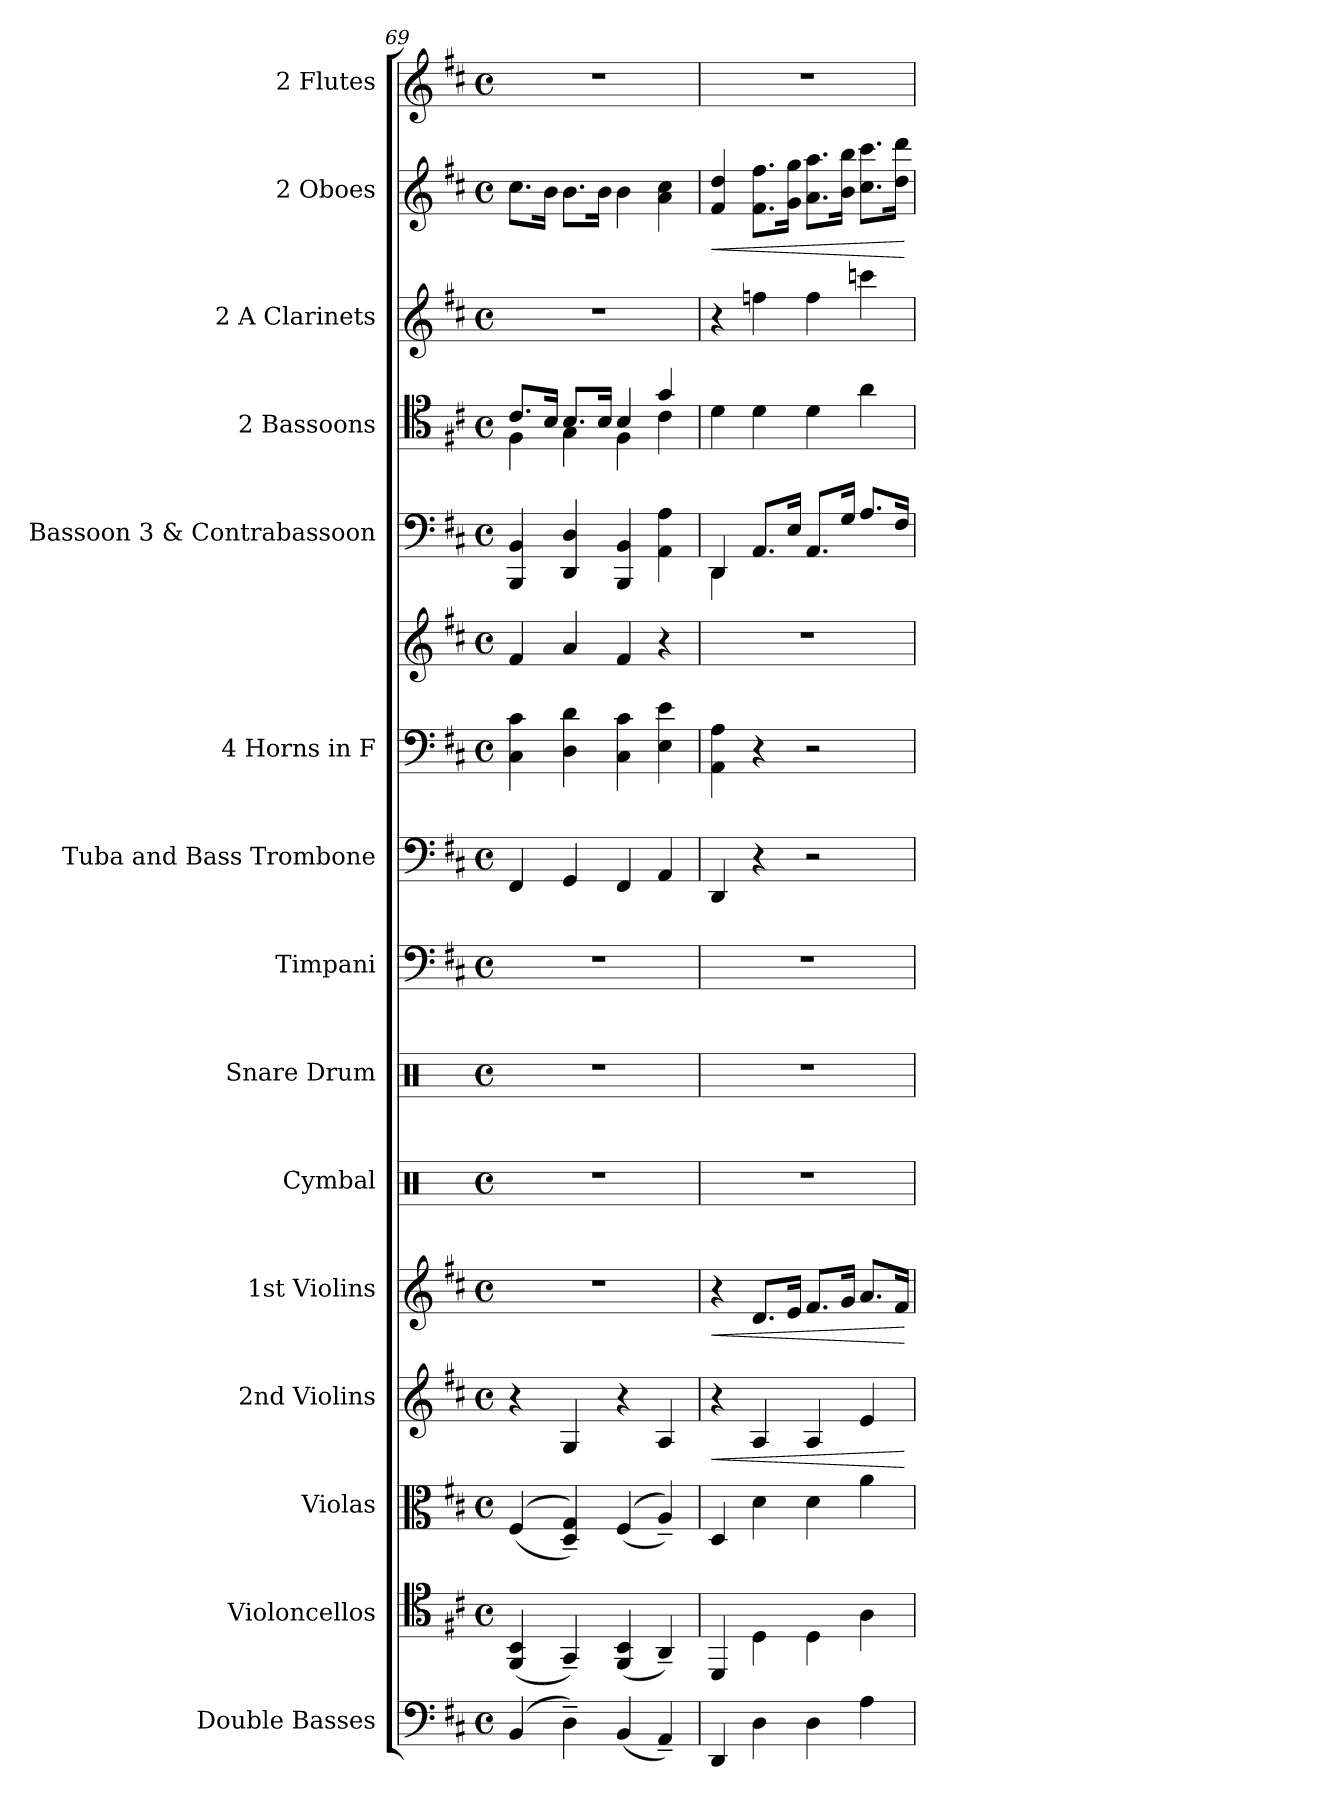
**kern	**kern	**kern	**kern	**dynam	**kern	**dynam	**kern	**kern	**kern	**kern	**kern	**kern	**kern	**kern	**kern	**kern	**dynam	**kern
*part15	*part14	*part13	*part12	*part12	*part11	*part11	*part10	*part9	*part8	*part7	*part6	*part6	*part5	*part4	*part3	*part2	*part2	*part1
*staff16	*staff15	*staff14	*staff13	*staff13	*staff12	*staff12	*staff11	*staff10	*staff9	*staff8	*staff7	*staff6	*staff5	*staff4	*staff3	*staff2	*staff2	*staff1
*I"Double Basses	*I"Violoncellos	*I"Violas	*I"2nd Violins	*	*I"1st Violins	*	*I"Cymbal	*I"Snare Drum	*I"Timpani	*I"Tuba and  Bass Trombone	*I"4 Horns in F	*	*I"Bassoon 3 &amp; Contrabassoon	*I"2 Bassoons	*I"2 A Clarinets	*I"2 Oboes	*	*I"2 Flutes
*	*	*	*	*	*	*	*I'Cym	*I'Sn Dr	*I'Timp	*I'Tba	*I'Hn	*	*I'Bsn	*I'Bsn	*I'Cl	*I'Ob	*	*I'Fl
*clefF4	*clefC4	*clefC3	*clefG2	*	*clefG2	*	*clefX	*clefX	*clefF4	*clefF4	*clefF4	*clefG2	*clefF4	*clefC4	*clefG2	*clefG2	*	*clefG2
*ITrd7c12	*	*	*	*	*	*	*	*	*	*	*ITrd4c7	*ITrd4c7	*	*	*ITrd2c3	*	*	*
*k[f#c#]	*k[f#c#]	*k[f#c#]	*k[f#c#]	*	*k[f#c#]	*	*k[]	*k[]	*k[f#c#]	*k[f#c#]	*k[f#]	*k[f#]	*k[f#c#]	*k[f#c#]	*k[f#c#g#d#a#]	*k[f#c#]	*	*k[f#c#]
*M4/4	*M4/4	*M4/4	*M4/4	*	*M4/4	*	*M4/4	*M4/4	*M4/4	*M4/4	*M4/4	*M4/4	*M4/4	*M4/4	*M4/4	*M4/4	*	*M4/4
*met(c)	*met(c)	*met(c)	*met(c)	*	*met(c)	*	*met(c)	*met(c)	*met(c)	*met(c)	*met(c)	*met(c)	*met(c)	*met(c)	*met(c)	*met(c)	*	*met(c)
=69	=69	=69	=69	=69	=69	=69	=69	=69	=69	=69	=69	=69	=69	=69	=69	=69	=69	=69
*	*	*	*	*	*	*	*	*	*	*	*	*	*	*^	*	*	*	*
(>4BBB/	(<4FF#/ 4BB/	(<(<4F#/	4r	.	1r	.	1r	1r	1r	4FF#/	4FF#\ 4F#\	4B/	4BBB/ 4BB/	8.c#/L	4F#\	1r	8.cc#\L	.	1r
.	.	.	.	.	.	.	.	.	.	.	.	.	.	16B/Jk	.	.	16b\Jk	.	.
4DD~\)	4GG~/)	4D/~ 4G/~))	4G/	.	.	.	.	.	.	4GG/	4GG\ 4G\	4d/	4DD/ 4D/	8.B/L	4G\	.	8.b\L	.	.
.	.	.	.	.	.	.	.	.	.	.	.	.	.	16B/Jk	.	.	16b\Jk	.	.
(<4BBB/	(<4FF#/ 4BB/	(<(<4F#/	4r	.	.	.	.	.	.	4FF#/	4FF#\ 4F#\	4B/	4BBB/ 4BB/	4B/	4F#\	.	4b\	.	.
4AAA~/)	4AA~/)	4A~/))	4A/	.	.	.	.	.	.	4AA/	4AA\ 4A\	4r	4AA\ 4A\	4g/	4c#\	.	4a\ 4cc#\	.	.
=70	=70	=70	=70	=70	=70	=70	=70	=70	=70	=70	=70	=70	=70	=70	=70	=70	=70	=70	=70
!	!	!	!	!LO:HP:b	!	!LO:HP:b	!	!	!	!	!	!	!	!	!	!	!	!LO:HP:b	!
*	*	*	*	*	*	*	*	*	*	*	*	*	*^	*v	*v	*	*	*	*
4DDD/	4DD/	4D/	4r	<	4r	<	1r	1r	1r	4DD/	4DD\ 4D\	1r	4DD/	4DD\	4d\	4r	4f#/ 4dd/	<	1r
4DD\	4D\	4d\	4A/	.	8.d/L	.	.	.	.	4r	4r	.	8.AA/L	2.ryy	4d\	4ddn\	8.f#\ 8.ff#\L	.	.
.	.	.	.	.	16e/Jk	.	.	.	.	.	.	.	16E/Jk	.	.	.	16g\ 16gg\Jk	.	.
4DD\	4D\	4d\	4A/	.	8.f#/L	.	.	.	.	2r	2r	.	8.AA/L	.	4d\	4dd\	8.a\ 8.aa\L	.	.
.	.	.	.	.	16g/Jk	.	.	.	.	.	.	.	16G/Jk	.	.	.	16b\ 16bb\Jk	.	.
4AA\	4A\	4a\	4e/	.	8.a/L	.	.	.	.	.	.	.	8.A/L	.	4a\	4aan\	8.cc#\ 8.ccc#\L	.	.
.	.	.	.	.	16f#/Jk	.	.	.	.	.	.	.	16F#/Jk	.	.	.	16dd\ 16ddd\Jk	.	.
*	*	*	*	*	*	*	*	*	*	*	*	*	*v	*v	*	*	*	*	*
.	.	.	.	[	.	[	.	.	.	.	.	.	.	.	.	.	[	.
=	=	=	=	=	=	=	=	=	=	=	=	=	=	=	=	=	=	=
*-	*-	*-	*-	*-	*-	*-	*-	*-	*-	*-	*-	*-	*-	*-	*-	*-	*-	*-
